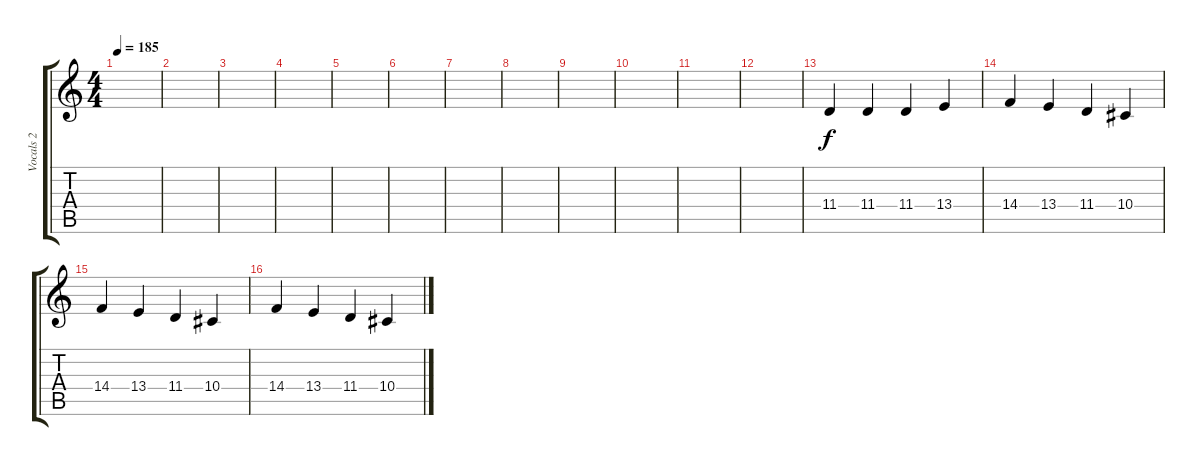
\track ("Vocals 2" "Vocals 2") {instrument altosax}
\staff {score tabs}
\tuning (F4 C4 Ab3 Eb3 Bb2 Eb2) {hide}
\ts (4 4)
\tempo 185
\clef g2
\ks c
|
|
|
|
|
|
|
|
|
|
|
|
11.4.4 11.4.4 11.4.4 13.4.4 |
14.4.4 13.4.4 11.4.4 10.4.4 |
14.4.4 13.4.4 11.4.4 10.4.4 |
14.4.4 13.4.4 11.4.4 10.4.4
